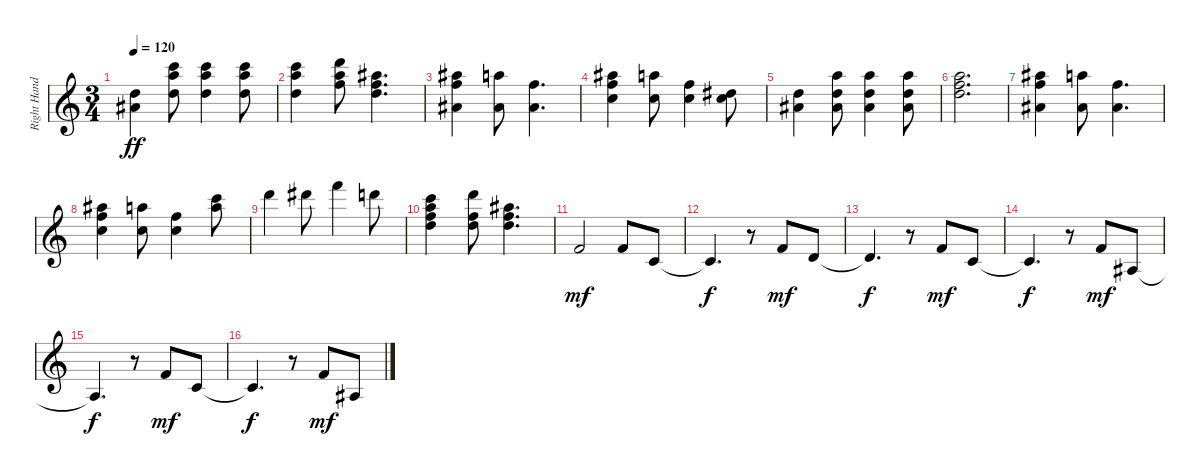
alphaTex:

\track ("Right Hand" "Right Hand") {instrument acousticgrandpiano}
\staff {score}
\tuning (E4 B3 G3 D3 A2 E2) {hide}
\ts (3 4)
\tempo 120
\clef g2
\ks c
(15.2 15.3).4{dy ff} (20.1 22.2 19.3).8 (20.1 22.2 19.3).4 (20.1 22.2 19.3).8 |
(20.1 22.2 19.3).4 (22.1 22.2 22.3).8 (23.2 22.3 24.4).4{d} |
(23.2 22.3 20.4).4 (22.2 20.4).8 (22.3 20.4).4{d} |
(23.2 22.3 22.4).4 (22.2 22.4).8 (22.3 22.4).4 (20.3 22.4).8 |
(19.3 20.4).4 (17.1 19.3 20.4).8 (17.1 15.2 15.3).4 (17.1 15.2 15.3).8 |
(17.1 18.2 19.3).2{d} |
(18.1 18.2 20.4).4 (17.1 15.3).8 (13.1 15.3).4{d} |
(18.1 18.2 17.3).4 (17.1 17.3).8 (18.2 17.3).4 (20.1 22.2).8 |
22.1.4 23.1.8 25.1.4 22.1.8 |
(20.1 22.2 22.3 24.4).4 (22.1 22.3 24.4).8 (23.2 22.3 24.4).4{d} |
20.5.2{dy mf} 20.5.8 20.6.8 |
20.6{t}.4{d dy f} r.8 20.5.8{dy mf} 17.5.8 |
17.5{t}.4{d dy f} r.8 15.4.8{dy mf} 15.5.8 |
15.5{t}.4{d dy f} r.8 15.4.8{dy mf} 13.5.8 |
13.5{t}.4{d dy f} r.8 15.4.8{dy mf} 15.5.8 |
15.5{t}.4{d dy f} r.8 15.4.8{dy mf} 13.5.8
